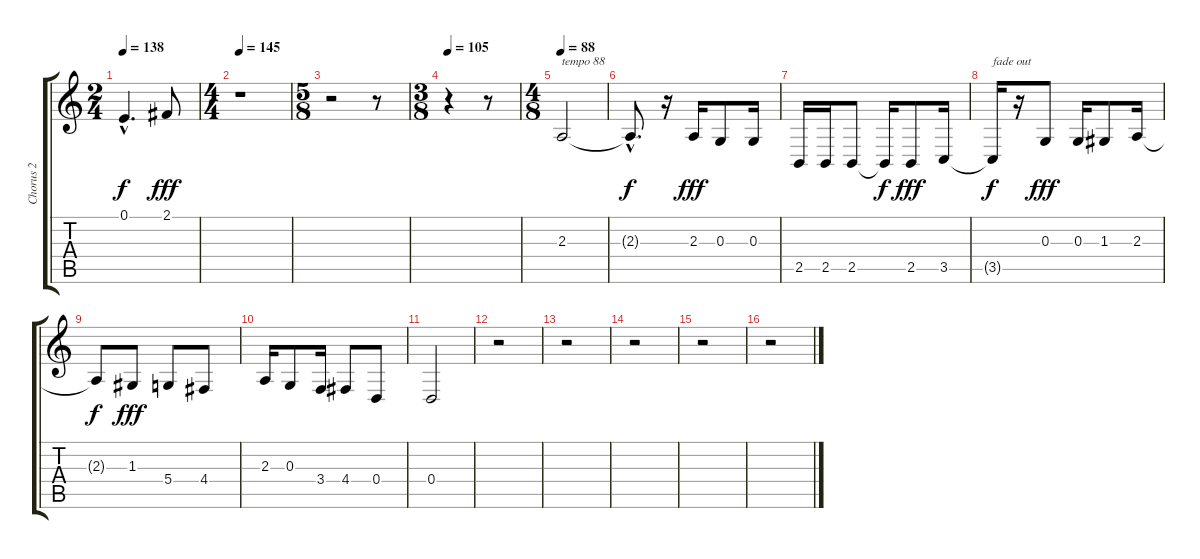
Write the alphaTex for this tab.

\track ("Chorus 2" "Chorus 2") {instrument choiraahs}
\staff {score tabs}
\tuning (E4 B3 G3 D3 A2 E2) {hide}
\ts (2 4)
\tempo 138
\clef g2
\ks c
0.1{hac t}.4{d dy f} 2.1.8{dy fff} |
\ts (4 4)
\tempo 145
r.1 |
\ts (5 8)
r.2 r.8 |
\ts (3 8)
\tempo 105
r.4 r.8 |
\ts (4 8)
\tempo 88
2.3.2{txt "tempo 88"} |
2.3{hac t}.8{d dy f} r.16 2.3.16{dy fff} 0.3.8 0.3.16 |
2.5.16 2.5.16 2.5.8 2.5{t}.16{dy f} 2.5.8{dy fff} 3.5.16 |
3.5{t}.16{txt "fade out" dy f volume 8} r.16 0.3.8{dy fff} 0.3.16 1.3.8 2.3.16 |
2.3{t}.8{dy f} 1.3.8{dy fff} 5.4.8 4.4.8 |
2.3.16{volume 0} 0.3.8 3.4.16 4.4.8 0.4.8 |
0.4.2 |
r.2 |
r.2 |
r.2 |
r.2 |
r.2
